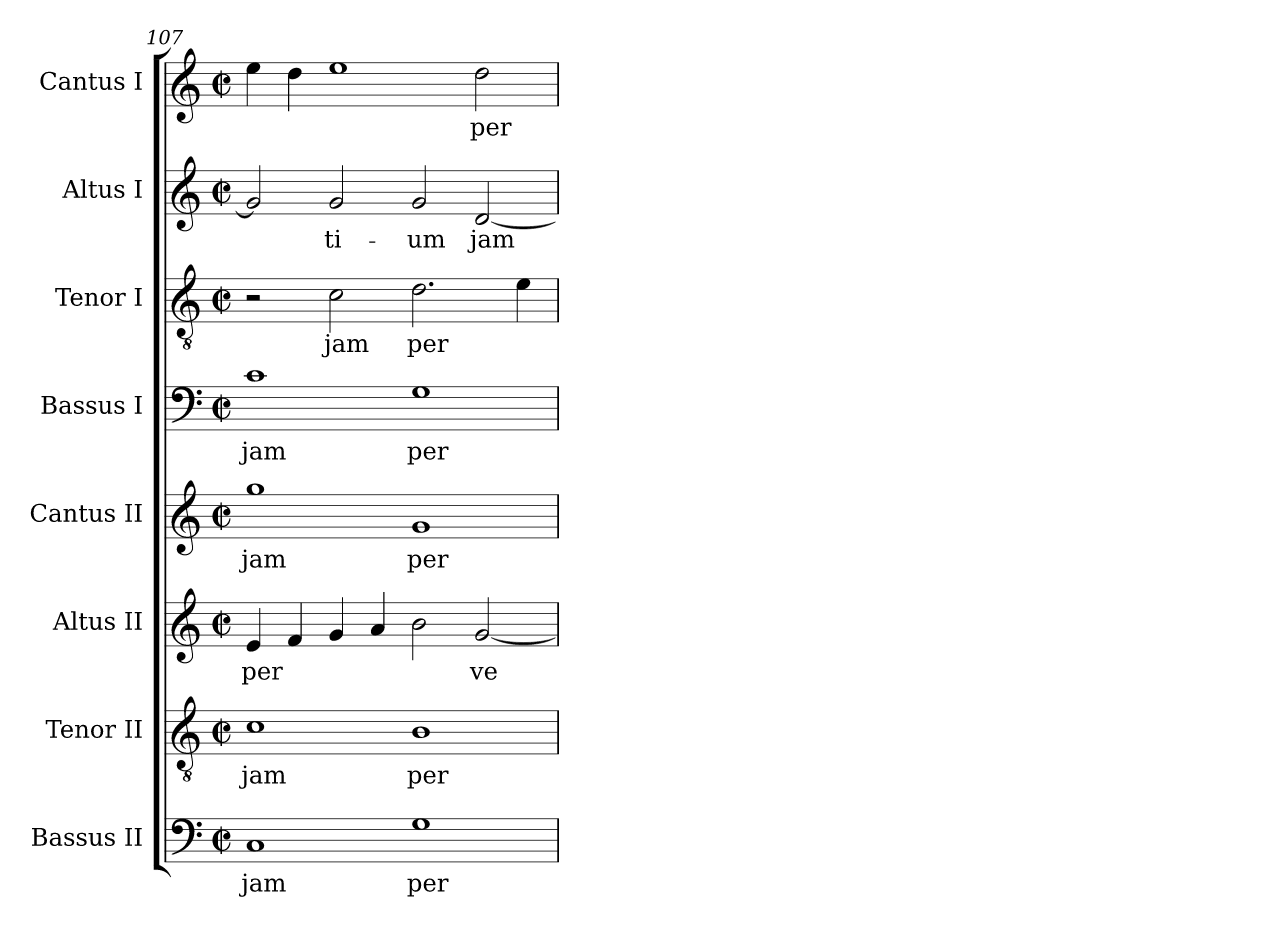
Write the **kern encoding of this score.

**kern	**text	**kern	**text	**kern	**text	**kern	**text	**kern	**text	**kern	**text	**kern	**text	**kern	**text
*part8	*part8	*part7	*part7	*part6	*part6	*part5	*part5	*part4	*part4	*part3	*part3	*part2	*part2	*part1	*part1
*staff8	*staff8	*staff7	*staff7	*staff6	*staff6	*staff5	*staff5	*staff4	*staff4	*staff3	*staff3	*staff2	*staff2	*staff1	*staff1
*I"Bassus II	*	*I"Tenor II	*	*I"Altus II	*	*I"Cantus II	*	*I"Bassus I	*	*I"Tenor I	*	*I"Altus I	*	*I"Cantus I	*
*clefF4	*	*clefGv2	*	*clefG2	*	*clefG2	*	*clefF4	*	*clefGv2	*	*clefG2	*	*clefG2	*
*	*	*	*	*	*	*	*	*	*	*	*	*k[]	*	*	*
*	*	*	*	*	*	*	*	*	*	*	*	*C:	*	*	*
*M2/2	*	*M2/2	*	*M2/2	*	*M2/2	*	*M2/2	*	*M2/2	*	*M2/2	*	*M2/2	*
*met(c|)	*	*met(c|)	*	*met(c|)	*	*met(c|)	*	*met(c|)	*	*met(c|)	*	*met(c|)	*	*met(c|)	*
=107	=107	=107	=107	=107	=107	=107	=107	=107	=107	=107	=107	=107	=107	=107	=107
!	!LO:LY:b:cj	!	!LO:LY:b:cj	!	!LO:LY:b	!	!LO:LY:b:cj	!	!LO:LY:b:cj	!	!	!	!	!	!
1C	jam	1c	jam	4e/	per	1gg	jam	1c	jam	2r	.	2g/]	.	4ee\	.
.	.	.	.	4f/	.	.	.	.	.	.	.	.	.	4dd\	.
!	!	!	!	!	!	!	!	!	!	!	!LO:LY:b:cj	!	!LO:LY:b:cj	!	!
.	.	.	.	4g/	.	.	.	.	.	2c\	jam	2g/	-ti-	1ee	.
.	.	.	.	4a/	.	.	.	.	.	.	.	.	.	.	.
!	!LO:LY:b:cj	!	!LO:LY:b:cj	!	!	!	!LO:LY:b:cj	!	!LO:LY:b:cj	!	!LO:LY:b	!	!LO:LY:b:cj	!	!
1G	per	1B	per	2b\	.	1g	per-	1G	per	2.d\	per	2g/	-um	.	.
!	!	!	!	!	!LO:LY:b:cj	!	!	!	!	!	!	!	!LO:LY:b	!	!LO:LY:b:cj
.	.	.	.	[<2g/	ve	.	.	.	.	.	.	[<2d/	jam	2dd\	per-
.	.	.	.	.	.	.	.	.	.	4e\	.	.	.	.	.
=	=	=	=	=	=	=	=	=	=	=	=	=	=	=	=
*-	*-	*-	*-	*-	*-	*-	*-	*-	*-	*-	*-	*-	*-	*-	*-
